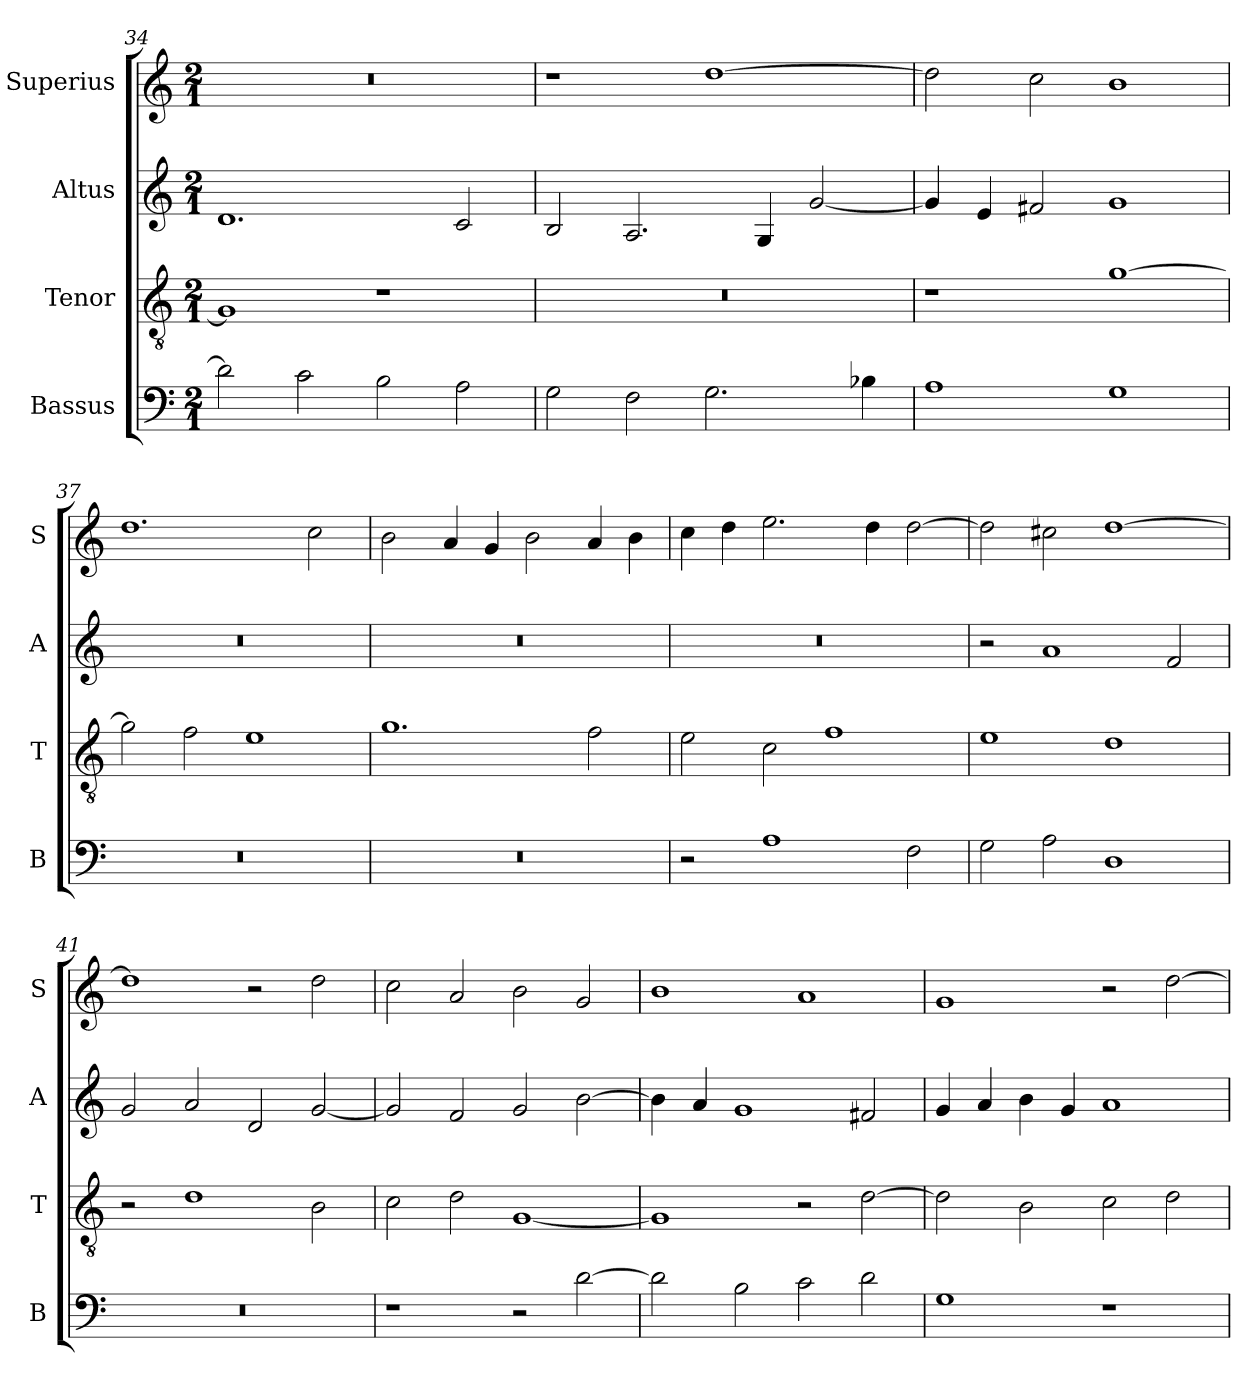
**kern	**kern	**kern	**kern
*part4	*part3	*part2	*part1
*staff4	*staff3	*staff2	*staff1
*I"Bassus	*I"Tenor	*I"Altus	*I"Superius
*I'B	*I'T	*I'A	*I'S
*clefF4	*clefGv2	*clefG2	*clefG2
*k[]	*k[]	*k[]	*k[]
*M2/1	*M2/1	*M2/1	*M2/1
=34	=34	=34	=34
2d\]	1G]	1.d	0r
2c\	.	.	.
2B\	1r	.	.
2A\	.	2c/	.
=35	=35	=35	=35
2G\	0r	2B/	1r
2F\	.	2.A/	.
2.G\	.	.	[1dd
.	.	4G/	.
.	.	[2g/	.
4B-X\	.	.	.
=36	=36	=36	=36
1A	1r	4g/]	2dd\]
.	.	4e/	.
.	.	2f#X/	2cc\
1G	[1g	1g	1b
=37	=37	=37	=37
0r	2g\]	0r	1.dd
.	2f\	.	.
.	1e	.	.
.	.	.	2cc\
=38	=38	=38	=38
0r	1.g	0r	2b\
.	.	.	4a/
.	.	.	4g/
.	.	.	2b\
.	2f\	.	4a/
.	.	.	4b\
=39	=39	=39	=39
2r	2e\	0r	4cc\
.	.	.	4dd\
1A	2c\	.	2.ee\
.	1f	.	.
.	.	.	4dd\
2F\	.	.	[2dd\
=40	=40	=40	=40
2G\	1e	2r	2dd\]
2A\	.	1a	2cc#X\
1D	1d	.	[1dd
.	.	2f/	.
=41	=41	=41	=41
0r	2r	2g/	1dd]
.	1d	2a/	.
.	.	2d/	2r
.	2B\	[2g/	2dd\
=42	=42	=42	=42
1r	2c\	2g/]	2cc\
.	2d\	2f/	2a/
2r	[1G	2g/	2b\
[2d\	.	[2b\	2g/
=43	=43	=43	=43
2d\]	1G]	4b\]	1b
.	.	4a/	.
2B\	.	1g	.
2c\	2r	.	1a
2d\	[2d\	2f#X/	.
=44	=44	=44	=44
1G	2d\]	4g/	1g
.	.	4a/	.
.	2B\	4b\	.
.	.	4g/	.
1r	2c\	1a	2r
.	2d\	.	[2dd\
=	=	=	=
*-	*-	*-	*-
